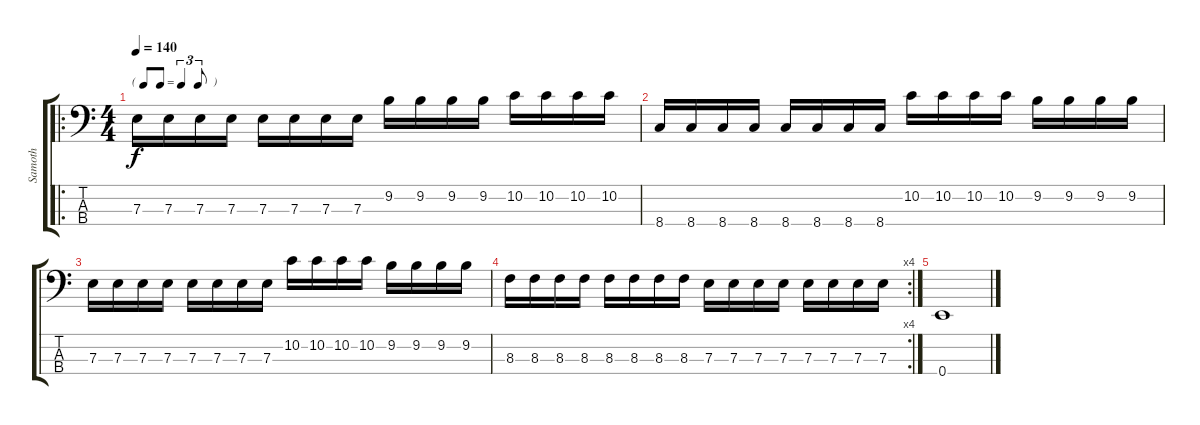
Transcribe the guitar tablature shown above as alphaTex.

\track ("Samoth" "Samoth") {instrument electricbasspick}
\staff {score tabs}
\tuning (G2 D2 A1 E1) {hide}
\ro
\ts (4 4)
\tf triplet8th
\tempo 140
\clef f4
\ks c
7.3.16{dy f} 7.3.16 7.3.16 7.3.16 7.3.16 7.3.16 7.3.16 7.3.16 9.2.16 9.2.16 9.2.16 9.2.16 10.2.16 10.2.16 10.2.16 10.2.16 |
8.4.16 8.4.16 8.4.16 8.4.16 8.4.16 8.4.16 8.4.16 8.4.16 10.2.16 10.2.16 10.2.16 10.2.16 9.2.16 9.2.16 9.2.16 9.2.16 |
7.3.16 7.3.16 7.3.16 7.3.16 7.3.16 7.3.16 7.3.16 7.3.16 10.2.16 10.2.16 10.2.16 10.2.16 9.2.16 9.2.16 9.2.16 9.2.16 |
\rc 4
8.3.16 8.3.16 8.3.16 8.3.16 8.3.16 8.3.16 8.3.16 8.3.16 7.3.16 7.3.16 7.3.16 7.3.16 7.3.16 7.3.16 7.3.16 7.3.16 |
0.4.1
